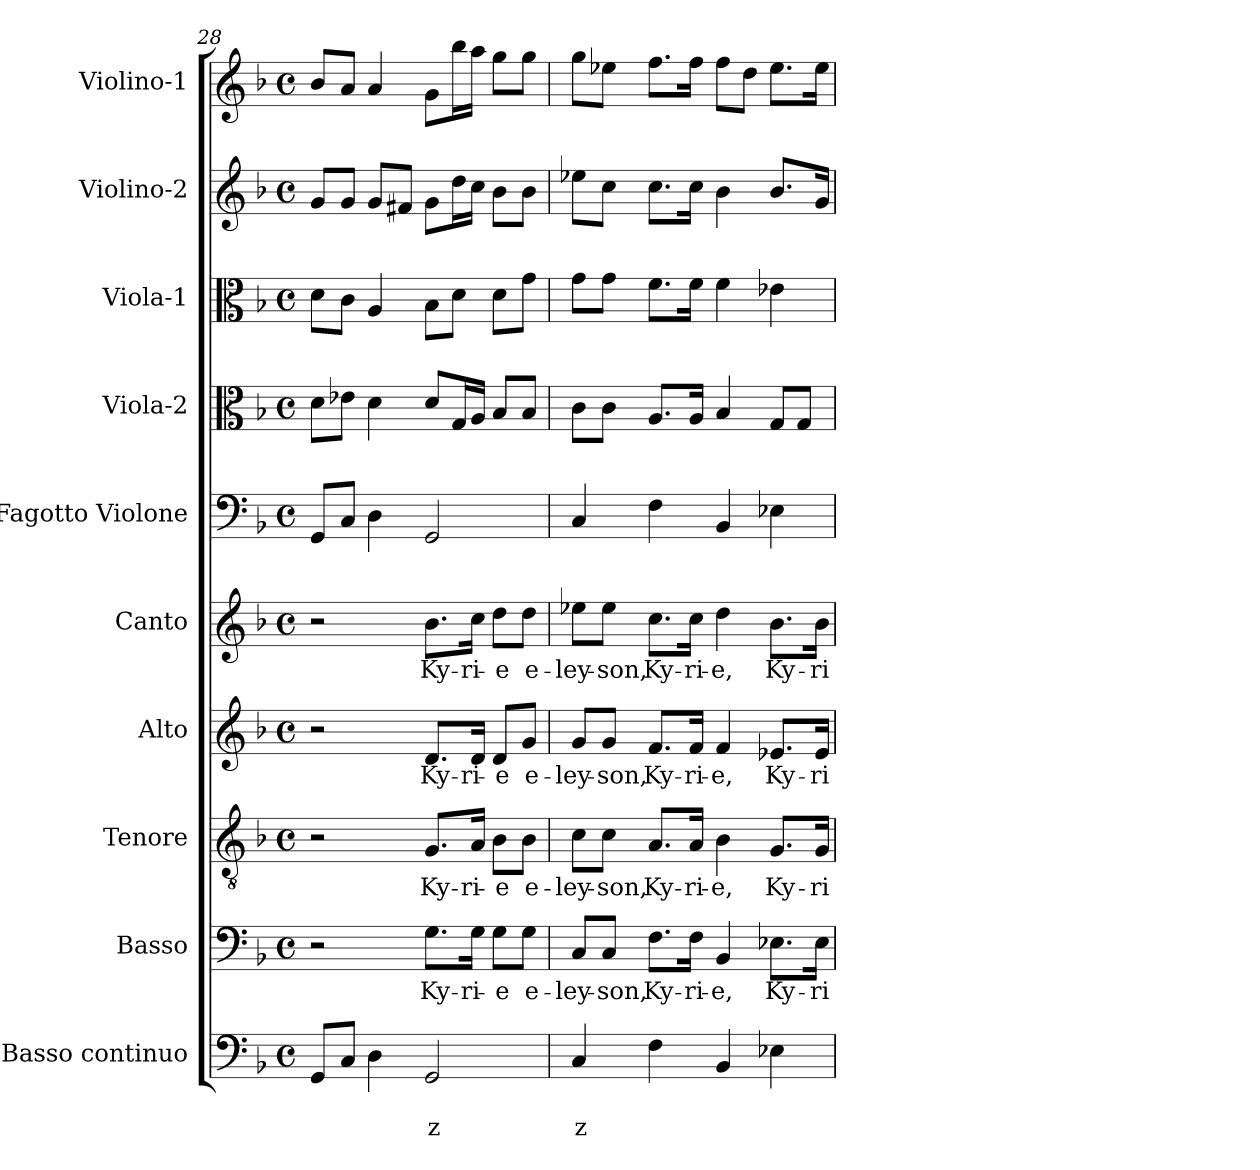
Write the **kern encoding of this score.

**kern	**text	**text	**kern	**text	**kern	**text	**kern	**text	**kern	**text	**kern	**kern	**kern	**kern	**kern
*part10	*part10	*part10	*part9	*part9	*part8	*part8	*part7	*part7	*part6	*part6	*part5	*part4	*part3	*part2	*part1
*staff10	*staff10	*staff10	*staff9	*staff9	*staff8	*staff8	*staff7	*staff7	*staff6	*staff6	*staff5	*staff4	*staff3	*staff2	*staff1
*I"Basso continuo	*	*	*I"Basso	*	*I"Tenore	*	*I"Alto	*	*I"Canto	*	*I"Fagotto Violone	*I"Viola-2	*I"Viola-1	*I"Violino-2	*I"Violino-1
*clefF4	*	*	*clefF4	*	*clefGv2	*	*clefG2	*	*clefG2	*	*clefF4	*clefC3	*clefC3	*clefG2	*clefG2
*k[b-]	*	*	*k[b-]	*	*k[b-]	*	*k[b-]	*	*k[b-]	*	*k[b-]	*k[b-]	*k[b-]	*k[b-]	*k[b-]
*F:	*	*	*F:	*	*F:	*	*F:	*	*F:	*	*F:	*F:	*F:	*F:	*F:
*M4/4	*	*	*M4/4	*	*M4/4	*	*M4/4	*	*M4/4	*	*M4/4	*M4/4	*M4/4	*M4/4	*M4/4
*met(c)	*	*	*met(c)	*	*met(c)	*	*met(c)	*	*met(c)	*	*met(c)	*met(c)	*met(c)	*met(c)	*met(c)
=28	=28	=28	=28	=28	=28	=28	=28	=28	=28	=28	=28	=28	=28	=28	=28
8GG/L	.	.	2r	.	2r	.	2r	.	2r	.	8GG/L	8d\L	8d\L	8g/L	8b-/L
8C/J	.	.	.	.	.	.	.	.	.	.	8C/J	8e-X\J	8c\J	8g/J	8a/J
4D\	.	.	.	.	.	.	.	.	.	.	4D\	4d\	4A/	8g/L	4a/
.	.	.	.	.	.	.	.	.	.	.	.	.	.	8f#X/J	.
!	!	!LO:LY:b	!	!	!	!	!	!	!	!	!	!	!	!	!
!	!	!	!	!LO:LY:b	!	!	!	!	!	!	!	!	!	!	!
!	!	!	!	!	!	!LO:LY:b	!	!	!	!	!	!	!	!	!
!	!	!	!	!	!	!	!	!LO:LY:b	!	!	!	!	!	!	!
!	!	!	!	!	!	!	!	!	!	!LO:LY:b	!	!	!	!	!
2GG/	.	z	8.G\L	Ky-	8.G/L	Ky-	8.d/L	Ky-	8.b-\L	Ky-	2GG/	8d/L	8B-\L	8g\L	8g\L
.	.	.	.	.	.	.	.	.	.	.	.	16G/L	8d\J	16dd\L	16bb-\L
!	!	!	!	!LO:LY:b	!	!	!	!	!	!	!	!	!	!	!
!	!	!	!	!	!	!LO:LY:b	!	!	!	!	!	!	!	!	!
!	!	!	!	!	!	!	!	!LO:LY:b	!	!	!	!	!	!	!
!	!	!	!	!	!	!	!	!	!	!LO:LY:b	!	!	!	!	!
.	.	.	16G\Jk	-ri-	16A/Jk	-ri-	16d/Jk	-ri-	16cc\Jk	-ri-	.	16A/JJ	.	16cc\JJ	16aa\JJ
!	!	!	!	!LO:LY:b	!	!	!	!	!	!	!	!	!	!	!
!	!	!	!	!	!	!LO:LY:b	!	!	!	!	!	!	!	!	!
!	!	!	!	!	!	!	!	!LO:LY:b	!	!	!	!	!	!	!
!	!	!	!	!	!	!	!	!	!	!LO:LY:b	!	!	!	!	!
.	.	.	8G\L	-e	8B-\L	-e	8d/L	-e	8dd\L	-e	.	8B-/L	8d\L	8b-\L	8gg\L
!	!	!	!	!LO:LY:b	!	!	!	!	!	!	!	!	!	!	!
!	!	!	!	!	!	!LO:LY:b	!	!	!	!	!	!	!	!	!
!	!	!	!	!	!	!	!	!LO:LY:b	!	!	!	!	!	!	!
!	!	!	!	!	!	!	!	!	!	!LO:LY:b	!	!	!	!	!
.	.	.	8G\J	e-	8B-\J	e-	8g/J	e-	8dd\J	e-	.	8B-/J	8g\J	8b-\J	8gg\J
!!LO:PB:g=z
=29	=29	=29	=29	=29	=29	=29	=29	=29	=29	=29	=29	=29	=29	=29	=29
!	!	!LO:LY:b	!	!	!	!	!	!	!	!	!	!	!	!	!
!	!	!	!	!LO:LY:b	!	!	!	!	!	!	!	!	!	!	!
!	!	!	!	!	!	!LO:LY:b	!	!	!	!	!	!	!	!	!
!	!	!	!	!	!	!	!	!LO:LY:b	!	!	!	!	!	!	!
!	!	!	!	!	!	!	!	!	!	!LO:LY:b	!	!	!	!	!
4C/	.	z	8C/L	-ley-	8c\L	-ley-	8g/L	-ley-	8ee-X\L	-ley-	4C/	8c\L	8g\L	8ee-X\L	8gg\L
!	!	!	!	!LO:LY:b	!	!	!	!	!	!	!	!	!	!	!
!	!	!	!	!	!	!LO:LY:b	!	!	!	!	!	!	!	!	!
!	!	!	!	!	!	!	!	!LO:LY:b	!	!	!	!	!	!	!
!	!	!	!	!	!	!	!	!	!	!LO:LY:b	!	!	!	!	!
.	.	.	8C/J	-son,	8c\J	-son,	8g/J	-son,	8ee-\J	-son,	.	8c\J	8g\J	8cc\J	8ee-X\J
!	!	!	!	!LO:LY:b	!	!	!	!	!	!	!	!	!	!	!
!	!	!	!	!	!	!LO:LY:b	!	!	!	!	!	!	!	!	!
!	!	!	!	!	!	!	!	!LO:LY:b	!	!	!	!	!	!	!
!	!	!	!	!	!	!	!	!	!	!LO:LY:b	!	!	!	!	!
4F\	.	.	8.F\L	Ky-	8.A/L	Ky-	8.f/L	Ky-	8.cc\L	Ky-	4F\	8.A/L	8.f\L	8.cc\L	8.ff\L
!	!	!	!	!LO:LY:b	!	!	!	!	!	!	!	!	!	!	!
!	!	!	!	!	!	!LO:LY:b	!	!	!	!	!	!	!	!	!
!	!	!	!	!	!	!	!	!LO:LY:b	!	!	!	!	!	!	!
!	!	!	!	!	!	!	!	!	!	!LO:LY:b	!	!	!	!	!
.	.	.	16F\Jk	-ri-	16A/Jk	-ri-	16f/Jk	-ri-	16cc\Jk	-ri-	.	16A/Jk	16f\Jk	16cc\Jk	16ff\Jk
!	!	!	!	!LO:LY:b	!	!	!	!	!	!	!	!	!	!	!
!	!	!	!	!	!	!LO:LY:b	!	!	!	!	!	!	!	!	!
!	!	!	!	!	!	!	!	!LO:LY:b	!	!	!	!	!	!	!
!	!	!	!	!	!	!	!	!	!	!LO:LY:b	!	!	!	!	!
4BB-/	.	.	4BB-/	-e,	4B-\	-e,	4f/	-e,	4dd\	-e,	4BB-/	4B-/	4f\	4b-\	8ff\L
.	.	.	.	.	.	.	.	.	.	.	.	.	.	.	8dd\J
!	!	!	!	!LO:LY:b	!	!	!	!	!	!	!	!	!	!	!
!	!	!	!	!	!	!LO:LY:b	!	!	!	!	!	!	!	!	!
!	!	!	!	!	!	!	!	!LO:LY:b	!	!	!	!	!	!	!
!	!	!	!	!	!	!	!	!	!	!LO:LY:b	!	!	!	!	!
4E-X\	.	.	8.E-X\L	Ky-	8.G/L	Ky-	8.e-X/L	Ky-	8.b-\L	Ky-	4E-X\	8G/L	4e-X\	8.b-/L	8.ee-\L
.	.	.	.	.	.	.	.	.	.	.	.	8G/J	.	.	.
!	!	!	!	!LO:LY:b	!	!	!	!	!	!	!	!	!	!	!
!	!	!	!	!	!	!LO:LY:b	!	!	!	!	!	!	!	!	!
!	!	!	!	!	!	!	!	!LO:LY:b	!	!	!	!	!	!	!
!	!	!	!	!	!	!	!	!	!	!LO:LY:b	!	!	!	!	!
.	.	.	16E-\Jk	-ri-	16G/Jk	-ri-	16e-/Jk	-ri-	16b-\Jk	-ri-	.	.	.	16g/Jk	16ee-\Jk
=	=	=	=	=	=	=	=	=	=	=	=	=	=	=	=
*-	*-	*-	*-	*-	*-	*-	*-	*-	*-	*-	*-	*-	*-	*-	*-
